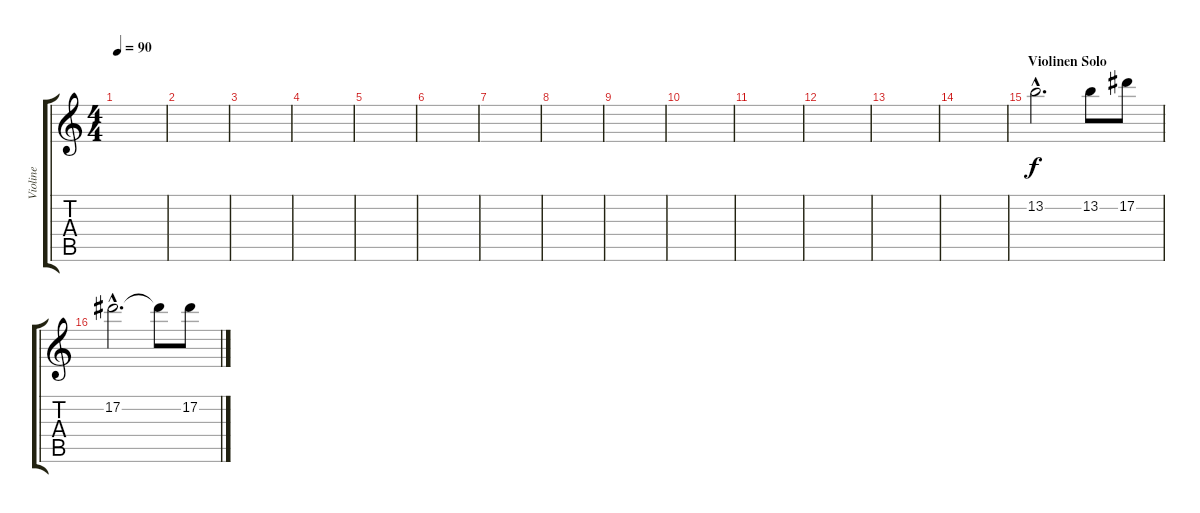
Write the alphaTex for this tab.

\track ("Violine" "Violine") {instrument violin}
\staff {score tabs}
\tuning (Eb5 Bb4 Gb4 Db4 Ab3 Eb3) {hide}
\ts (4 4)
\tempo 90
\clef g2
\ks c
|
|
|
|
|
|
|
|
|
|
|
|
|
|
\section ("" "Violinen Solo")
13.2{hac}.2{d} 13.2.8 17.2.8 |
17.2{hac}.2{d} 17.2{t}.8 17.2.8
